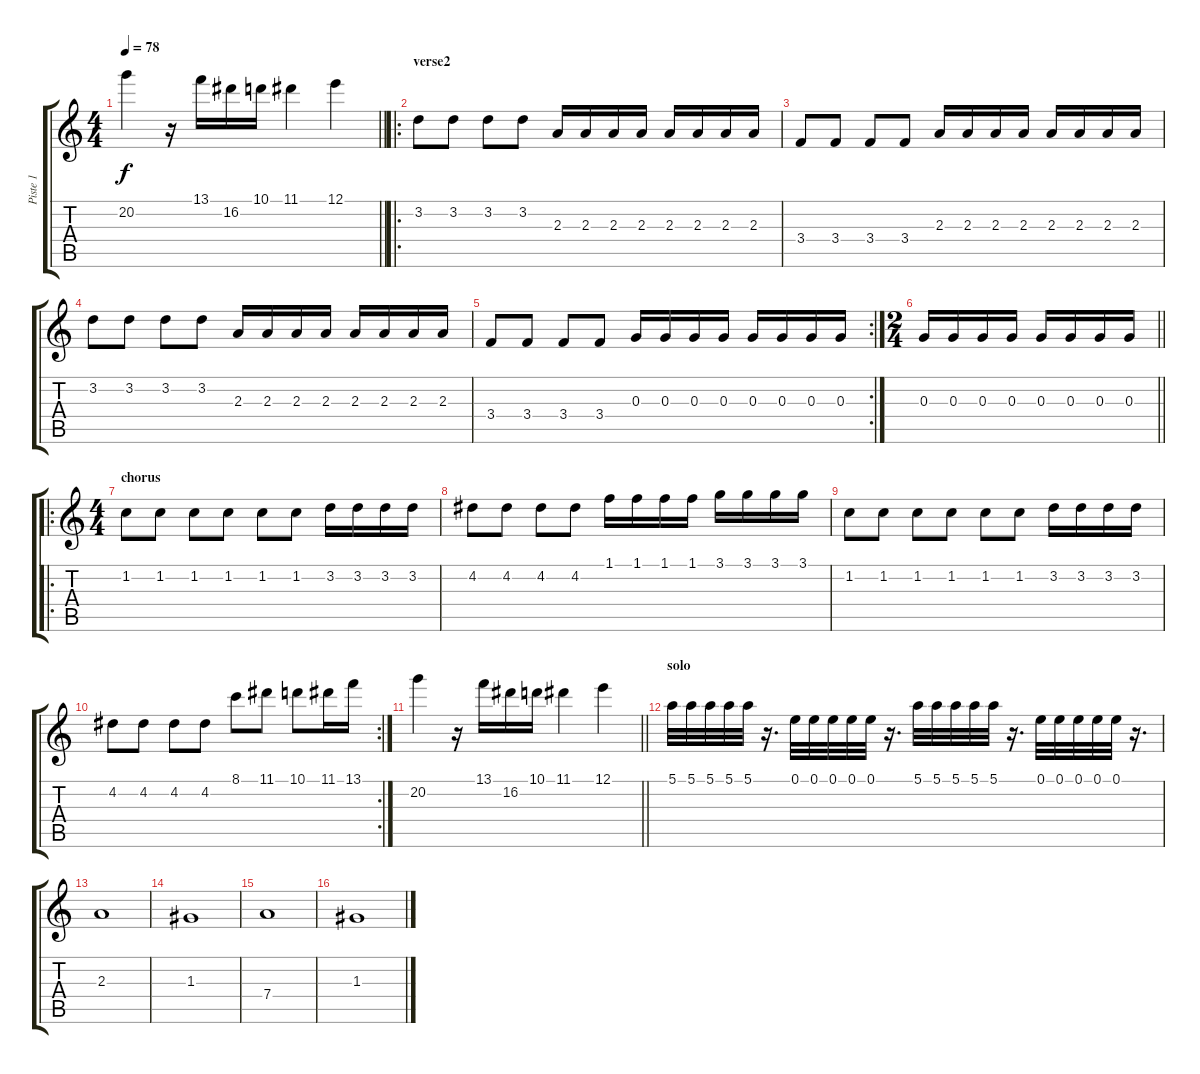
\track ("Piste 1" "Piste 1") {instrument overdrivenguitar}
\staff {score tabs}
\tuning (E4 B3 G3 D3 A2 E2) {hide}
\ts (4 4)
\tempo 78
\clef g2
\barLineRight lightlight
\ks c
20.2.4{dy f} r.16 13.1.16 16.2.16 10.1.16 11.1.4 12.1.4 |
\ro
\section ("" "verse2")
3.2.8 3.2.8 3.2.8 3.2.8 2.3.16 2.3.16 2.3.16 2.3.16 2.3.16 2.3.16 2.3.16 2.3.16 |
3.4.8 3.4.8 3.4.8 3.4.8 2.3.16 2.3.16 2.3.16 2.3.16 2.3.16 2.3.16 2.3.16 2.3.16 |
3.2.8 3.2.8 3.2.8 3.2.8 2.3.16 2.3.16 2.3.16 2.3.16 2.3.16 2.3.16 2.3.16 2.3.16 |
\rc 2
3.4.8 3.4.8 3.4.8 3.4.8 0.3.16 0.3.16 0.3.16 0.3.16 0.3.16 0.3.16 0.3.16 0.3.16 |
\ts (2 4)
\barLineRight lightlight
0.3.16 0.3.16 0.3.16 0.3.16 0.3.16 0.3.16 0.3.16 0.3.16 |
\ro
\ts (4 4)
\section ("" "chorus")
1.2.8 1.2.8 1.2.8 1.2.8 1.2.8 1.2.8 3.2.16 3.2.16 3.2.16 3.2.16 |
4.2.8 4.2.8 4.2.8 4.2.8 1.1.16 1.1.16 1.1.16 1.1.16 3.1.16 3.1.16 3.1.16 3.1.16 |
1.2.8 1.2.8 1.2.8 1.2.8 1.2.8 1.2.8 3.2.16 3.2.16 3.2.16 3.2.16 |
\rc 2
4.2.8 4.2.8 4.2.8 4.2.8 8.1.8 11.1.8 10.1.8 11.1.16 13.1.16 |
\barLineRight lightlight
20.2.4 r.16 13.1.16 16.2.16 10.1.16 11.1.4 12.1.4 |
\section ("" "solo")
5.1.32 5.1.32 5.1.32 5.1.32 5.1.32 r.16{d} 0.1.32 0.1.32 0.1.32 0.1.32 0.1.32 r.16{d} 5.1.32 5.1.32 5.1.32 5.1.32 5.1.32 r.16{d} 0.1.32 0.1.32 0.1.32 0.1.32 0.1.32 r.16{d} |
2.3.1 |
1.3.1 |
7.4.1 |
1.3.1
